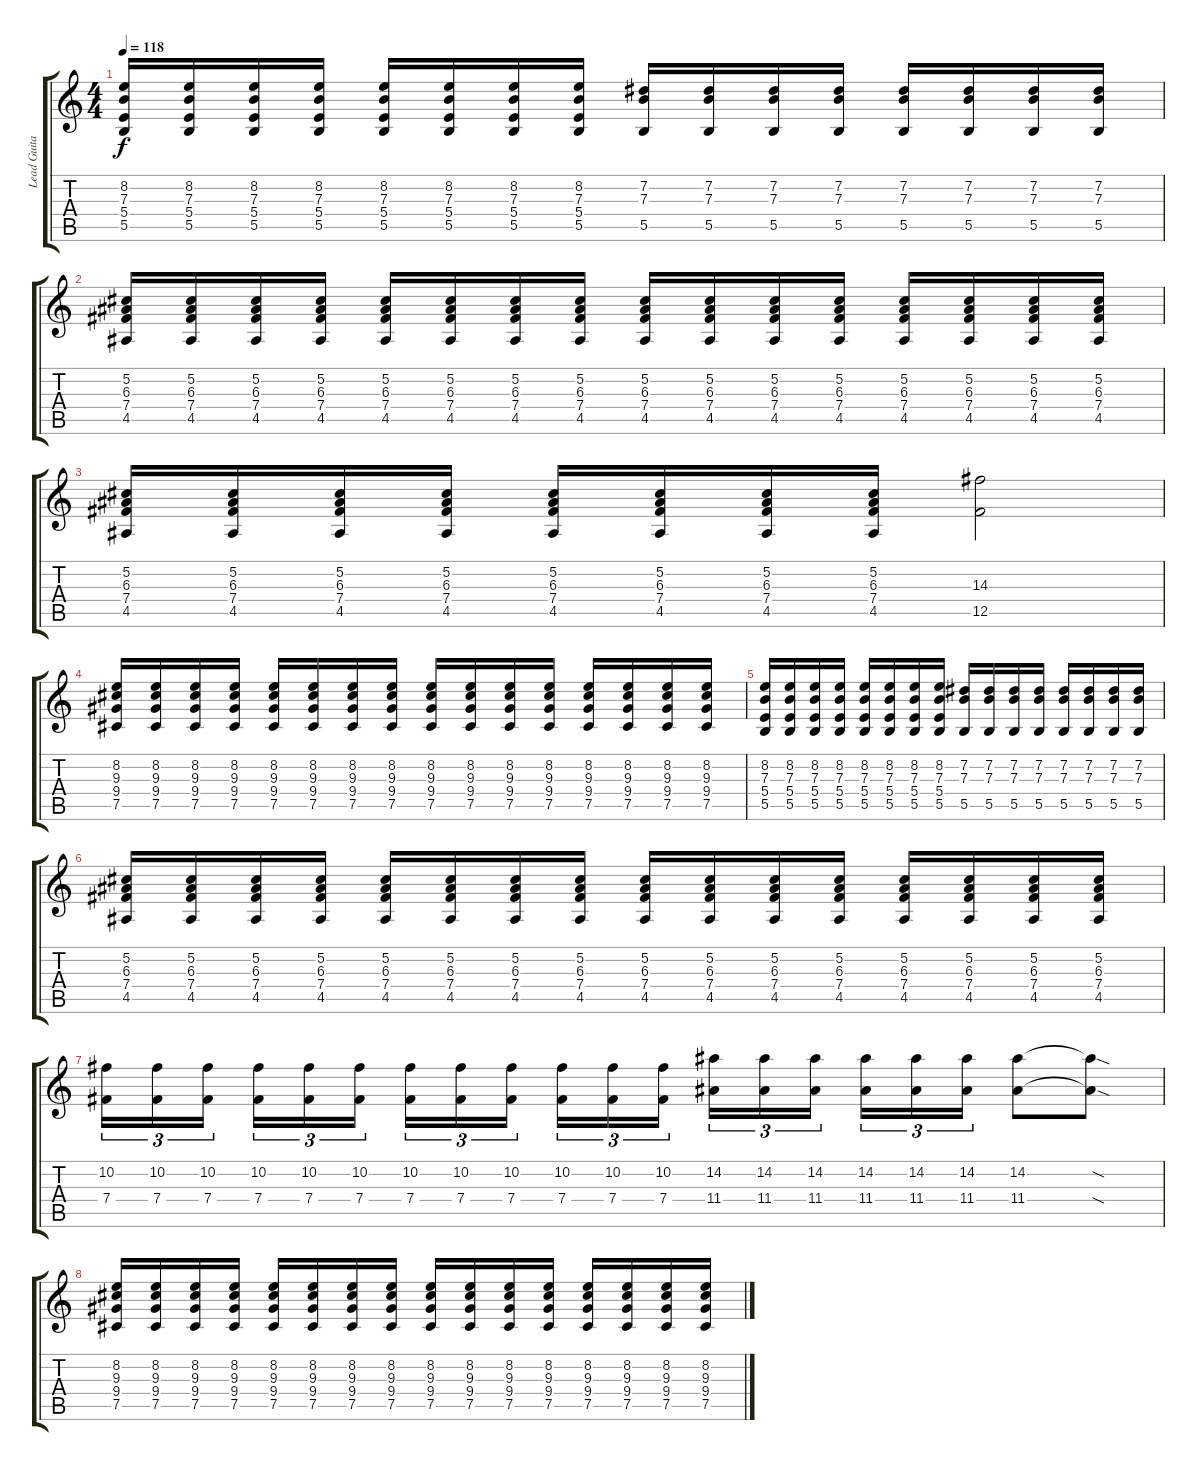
\track ("Lead Guitar" "Lead Guita") {instrument overdrivenguitar}
\staff {score tabs}
\tuning (Db4 Ab3 E3 B2 Gb2 Db2) {hide}
\ts (4 4)
\tempo 118
\clef g2
\ks c
(8.2 7.3 5.4 5.5).16{dy f} (8.2 7.3 5.4 5.5).16 (8.2 7.3 5.4 5.5).16 (8.2 7.3 5.4 5.5).16 (8.2 7.3 5.4 5.5).16 (8.2 7.3 5.4 5.5).16 (8.2 7.3 5.4 5.5).16 (8.2 7.3 5.4 5.5).16 (7.2 7.3 5.5).16 (7.2 7.3 5.5).16 (7.2 7.3 5.5).16 (7.2 7.3 5.5).16 (7.2 7.3 5.5).16 (7.2 7.3 5.5).16 (7.2 7.3 5.5).16 (7.2 7.3 5.5).16 |
(5.2 6.3 7.4 4.5).16 (5.2 6.3 7.4 4.5).16 (5.2 6.3 7.4 4.5).16 (5.2 6.3 7.4 4.5).16 (5.2 6.3 7.4 4.5).16 (5.2 6.3 7.4 4.5).16 (5.2 6.3 7.4 4.5).16 (5.2 6.3 7.4 4.5).16 (5.2 6.3 7.4 4.5).16 (5.2 6.3 7.4 4.5).16 (5.2 6.3 7.4 4.5).16 (5.2 6.3 7.4 4.5).16 (5.2 6.3 7.4 4.5).16 (5.2 6.3 7.4 4.5).16 (5.2 6.3 7.4 4.5).16 (5.2 6.3 7.4 4.5).16 |
(5.2 6.3 7.4 4.5).16 (5.2 6.3 7.4 4.5).16 (5.2 6.3 7.4 4.5).16 (5.2 6.3 7.4 4.5).16 (5.2 6.3 7.4 4.5).16 (5.2 6.3 7.4 4.5).16 (5.2 6.3 7.4 4.5).16 (5.2 6.3 7.4 4.5).16 (14.3 12.5).2 |
(8.2 9.3 9.4 7.5).16 (8.2 9.3 9.4 7.5).16 (8.2 9.3 9.4 7.5).16 (8.2 9.3 9.4 7.5).16 (8.2 9.3 9.4 7.5).16 (8.2 9.3 9.4 7.5).16 (8.2 9.3 9.4 7.5).16 (8.2 9.3 9.4 7.5).16 (8.2 9.3 9.4 7.5).16 (8.2 9.3 9.4 7.5).16 (8.2 9.3 9.4 7.5).16 (8.2 9.3 9.4 7.5).16 (8.2 9.3 9.4 7.5).16 (8.2 9.3 9.4 7.5).16 (8.2 9.3 9.4 7.5).16 (8.2 9.3 9.4 7.5).16 |
(8.2 7.3 5.4 5.5).16 (8.2 7.3 5.4 5.5).16 (8.2 7.3 5.4 5.5).16 (8.2 7.3 5.4 5.5).16 (8.2 7.3 5.4 5.5).16 (8.2 7.3 5.4 5.5).16 (8.2 7.3 5.4 5.5).16 (8.2 7.3 5.4 5.5).16 (7.2 7.3 5.5).16 (7.2 7.3 5.5).16 (7.2 7.3 5.5).16 (7.2 7.3 5.5).16 (7.2 7.3 5.5).16 (7.2 7.3 5.5).16 (7.2 7.3 5.5).16 (7.2 7.3 5.5).16 |
(5.2 6.3 7.4 4.5).16 (5.2 6.3 7.4 4.5).16 (5.2 6.3 7.4 4.5).16 (5.2 6.3 7.4 4.5).16 (5.2 6.3 7.4 4.5).16 (5.2 6.3 7.4 4.5).16 (5.2 6.3 7.4 4.5).16 (5.2 6.3 7.4 4.5).16 (5.2 6.3 7.4 4.5).16 (5.2 6.3 7.4 4.5).16 (5.2 6.3 7.4 4.5).16 (5.2 6.3 7.4 4.5).16 (5.2 6.3 7.4 4.5).16 (5.2 6.3 7.4 4.5).16 (5.2 6.3 7.4 4.5).16 (5.2 6.3 7.4 4.5).16 |
(10.2 7.4).16{tu (3 2)} (10.2 7.4).16{tu (3 2)} (10.2 7.4).16{tu (3 2) beam splitsecondary} (10.2 7.4).16{tu (3 2)} (10.2 7.4).16{tu (3 2)} (10.2 7.4).16{tu (3 2)} (10.2 7.4).16{tu (3 2)} (10.2 7.4).16{tu (3 2)} (10.2 7.4).16{tu (3 2) beam splitsecondary} (10.2 7.4).16{tu (3 2)} (10.2 7.4).16{tu (3 2)} (10.2 7.4).16{tu (3 2)} (14.2 11.4).16{tu (3 2)} (14.2 11.4).16{tu (3 2)} (14.2 11.4).16{tu (3 2) beam splitsecondary} (14.2 11.4).16{tu (3 2)} (14.2 11.4).16{tu (3 2)} (14.2 11.4).16{tu (3 2)} (14.2 11.4).8 (14.2{sod t} 11.4{sod t}).8 |
(8.2 9.3 9.4 7.5).16 (8.2 9.3 9.4 7.5).16 (8.2 9.3 9.4 7.5).16 (8.2 9.3 9.4 7.5).16 (8.2 9.3 9.4 7.5).16 (8.2 9.3 9.4 7.5).16 (8.2 9.3 9.4 7.5).16 (8.2 9.3 9.4 7.5).16 (8.2 9.3 9.4 7.5).16 (8.2 9.3 9.4 7.5).16 (8.2 9.3 9.4 7.5).16 (8.2 9.3 9.4 7.5).16 (8.2 9.3 9.4 7.5).16 (8.2 9.3 9.4 7.5).16 (8.2 9.3 9.4 7.5).16 (8.2 9.3 9.4 7.5).16
